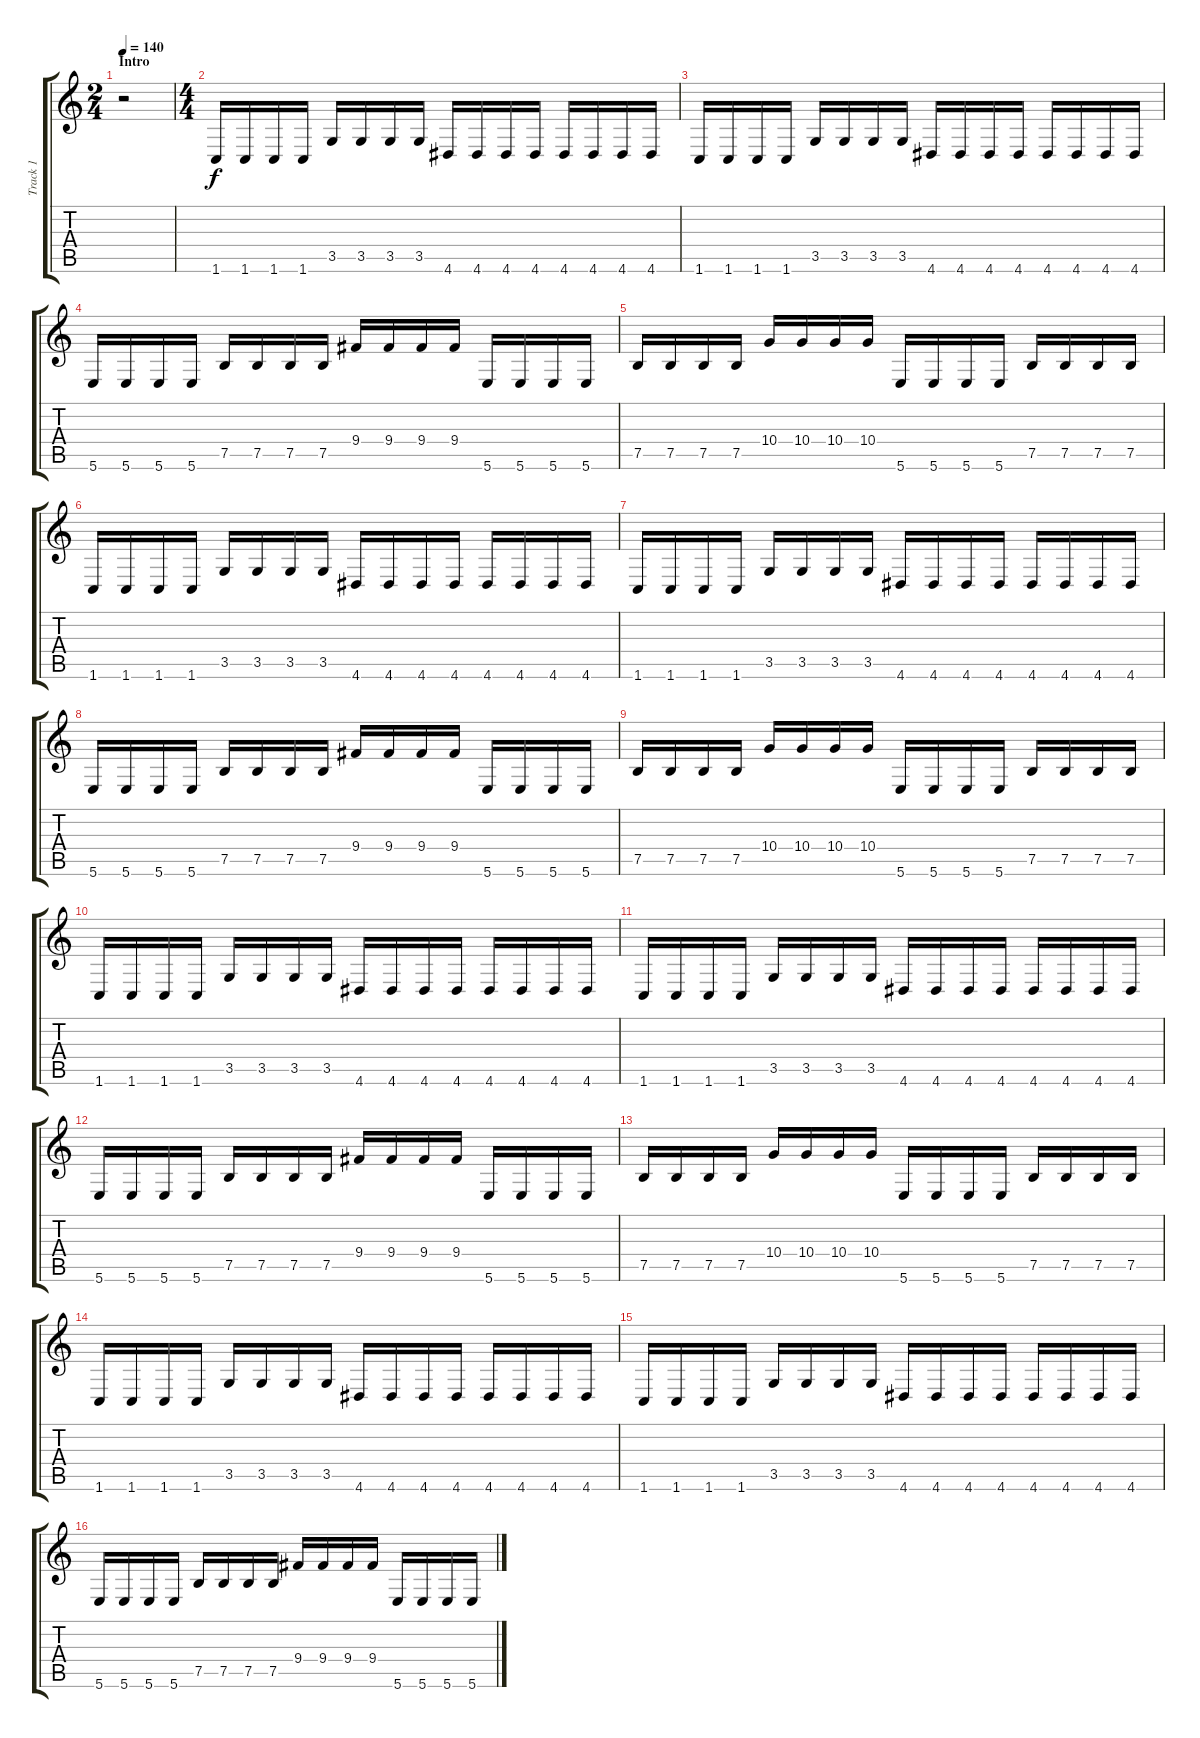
\track ("Track 1" "Track 1") {instrument distortionguitar}
\staff {score tabs}
\tuning (B3 Gb3 D3 A2 E2 B1) {hide}
\ts (2 4)
\section ("" "Intro")
\tempo 140
\clef g2
\ks c
r.2{dy f instrument distortionguitar} |
\ts (4 4)
1.6.16 1.6.16 1.6.16 1.6.16 3.5.16 3.5.16 3.5.16 3.5.16 4.6.16 4.6.16 4.6.16 4.6.16 4.6.16 4.6.16 4.6.16 4.6.16 |
1.6.16 1.6.16 1.6.16 1.6.16 3.5.16 3.5.16 3.5.16 3.5.16 4.6.16 4.6.16 4.6.16 4.6.16 4.6.16 4.6.16 4.6.16 4.6.16 |
5.6.16 5.6.16 5.6.16 5.6.16 7.5.16 7.5.16 7.5.16 7.5.16 9.4.16 9.4.16 9.4.16 9.4.16 5.6.16 5.6.16 5.6.16 5.6.16 |
7.5.16 7.5.16 7.5.16 7.5.16 10.4.16 10.4.16 10.4.16 10.4.16 5.6.16 5.6.16 5.6.16 5.6.16 7.5.16 7.5.16 7.5.16 7.5.16 |
1.6.16 1.6.16 1.6.16 1.6.16 3.5.16 3.5.16 3.5.16 3.5.16 4.6.16 4.6.16 4.6.16 4.6.16 4.6.16 4.6.16 4.6.16 4.6.16 |
1.6.16 1.6.16 1.6.16 1.6.16 3.5.16 3.5.16 3.5.16 3.5.16 4.6.16 4.6.16 4.6.16 4.6.16 4.6.16 4.6.16 4.6.16 4.6.16 |
5.6.16 5.6.16 5.6.16 5.6.16 7.5.16 7.5.16 7.5.16 7.5.16 9.4.16 9.4.16 9.4.16 9.4.16 5.6.16 5.6.16 5.6.16 5.6.16 |
7.5.16 7.5.16 7.5.16 7.5.16 10.4.16 10.4.16 10.4.16 10.4.16 5.6.16 5.6.16 5.6.16 5.6.16 7.5.16 7.5.16 7.5.16 7.5.16 |
1.6.16 1.6.16 1.6.16 1.6.16 3.5.16 3.5.16 3.5.16 3.5.16 4.6.16 4.6.16 4.6.16 4.6.16 4.6.16 4.6.16 4.6.16 4.6.16 |
1.6.16 1.6.16 1.6.16 1.6.16 3.5.16 3.5.16 3.5.16 3.5.16 4.6.16 4.6.16 4.6.16 4.6.16 4.6.16 4.6.16 4.6.16 4.6.16 |
5.6.16 5.6.16 5.6.16 5.6.16 7.5.16 7.5.16 7.5.16 7.5.16 9.4.16 9.4.16 9.4.16 9.4.16 5.6.16 5.6.16 5.6.16 5.6.16 |
7.5.16 7.5.16 7.5.16 7.5.16 10.4.16 10.4.16 10.4.16 10.4.16 5.6.16 5.6.16 5.6.16 5.6.16 7.5.16 7.5.16 7.5.16 7.5.16 |
1.6.16 1.6.16 1.6.16 1.6.16 3.5.16 3.5.16 3.5.16 3.5.16 4.6.16 4.6.16 4.6.16 4.6.16 4.6.16 4.6.16 4.6.16 4.6.16 |
1.6.16 1.6.16 1.6.16 1.6.16 3.5.16 3.5.16 3.5.16 3.5.16 4.6.16 4.6.16 4.6.16 4.6.16 4.6.16 4.6.16 4.6.16 4.6.16 |
5.6.16 5.6.16 5.6.16 5.6.16 7.5.16 7.5.16 7.5.16 7.5.16 9.4.16 9.4.16 9.4.16 9.4.16 5.6.16 5.6.16 5.6.16 5.6.16
